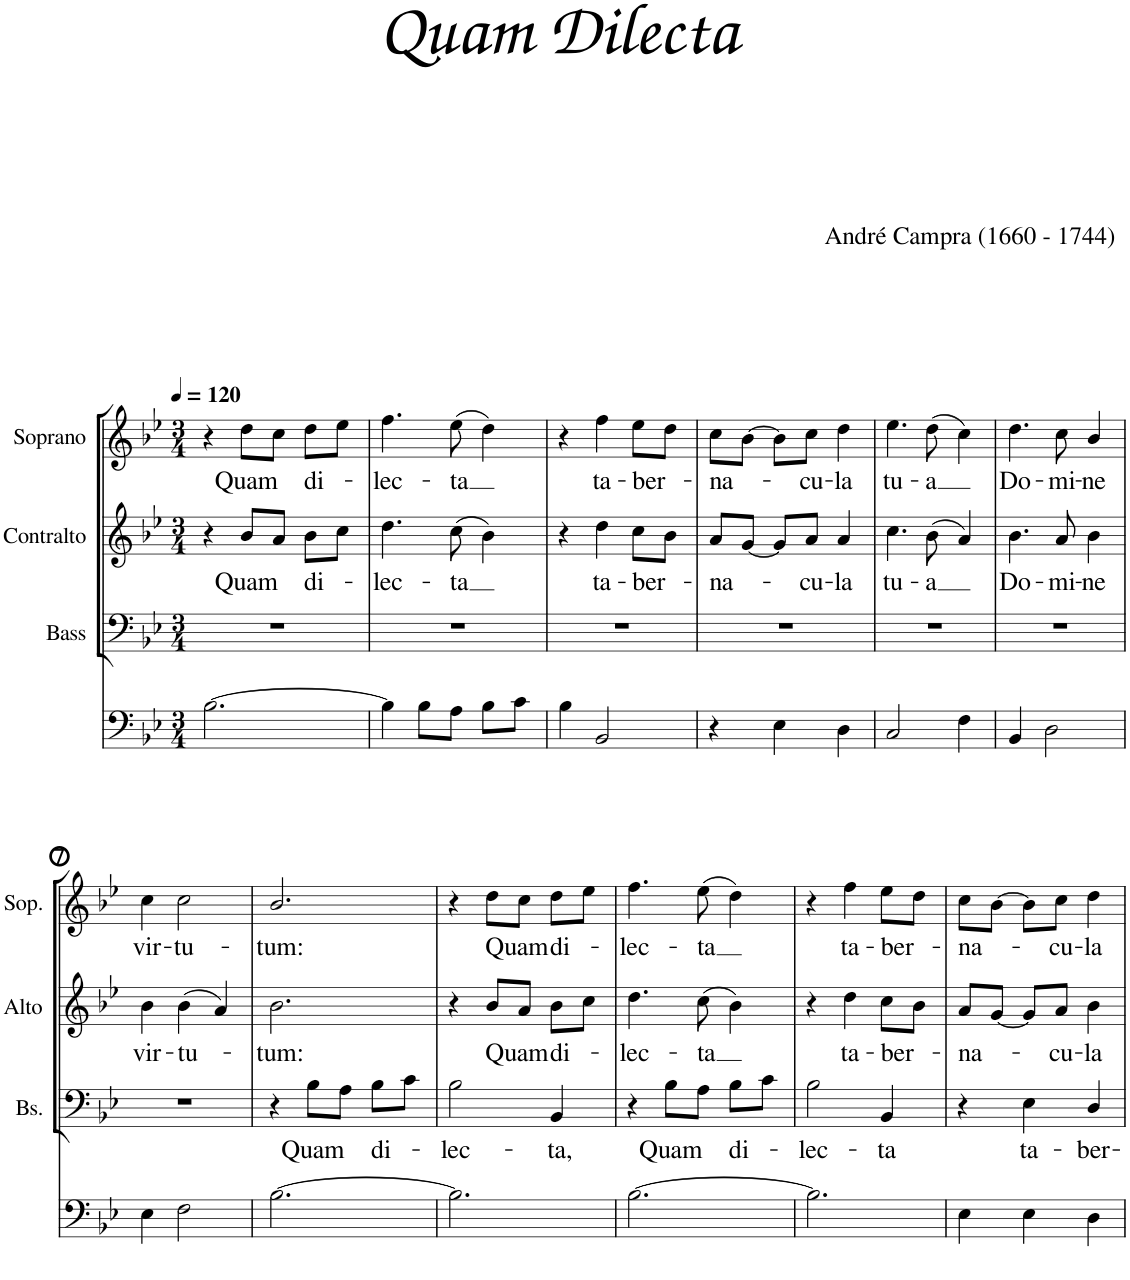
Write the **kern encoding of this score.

**kern	**kern	**text	**kern	**text	**kern	**text
*part4	*part3	*part3	*part2	*part2	*part1	*part1
*staff4	*staff3	*staff3	*staff2	*staff2	*staff1	*staff1
*I"P4	*I"Bass	*	*I"Contralto	*	*I"Soprano	*
*	*I'Bs.	*	*	*	*I'Sop.	*
*clefF4	*clefF4	*	*clefG2	*	*clefG2	*
*k[b-e-]	*k[b-e-]	*	*k[b-e-]	*	*k[b-e-]	*
*B-:	*B-:	*	*B-:	*	*B-:	*
*M3/4	*M3/4	*	*M3/4	*	*M3/4	*
*MM120	*MM120	*	*MM120	*	*MM120	*
=1	=1	=1	=1	=1	=1	=1
[2.B-\	2.r	.	4r	.	4r	.
!	!	!	!	!LO:LY:b	!	!LO:LY:b
.	.	.	8b-/L	Quam	8dd\L	Quam
.	.	.	8a/J	.	8cc\J	.
!	!	!	!	!LO:LY:b	!	!LO:LY:b
.	.	.	8b-\L	di-	8dd\L	di-
.	.	.	8cc\J	.	8ee-\J	.
=2	=2	=2	=2	=2	=2	=2
!	!	!	!	!LO:LY:b	!	!LO:LY:b
4B-\]	2.r	.	4.dd\	-lec-	4.ff\	-lec-
8B-\L	.	.	.	.	.	.
!	!	!	!	!LO:LY:b	!	!LO:LY:b
8A\J	.	.	(8cc\	-ta	(8ee-\	-ta
8B-\L	.	.	4b-\)	.	4dd\)	.
8c\J	.	.	.	.	.	.
=3	=3	=3	=3	=3	=3	=3
4B-\	2.r	.	4r	.	4r	.
!	!	!	!	!LO:LY:b	!	!LO:LY:b
2BB-/	.	.	4dd\	ta-	4ff\	ta-
!	!	!	!	!LO:LY:b	!	!LO:LY:b
.	.	.	8cc\L	-ber-	8ee-\L	-ber-
.	.	.	8b-\J	.	8dd\J	.
=4	=4	=4	=4	=4	=4	=4
!	!	!	!	!LO:LY:b	!	!LO:LY:b
4r	2.r	.	8a/L	-na-	8cc\L	-na-
.	.	.	[8g/J	.	[8b-\J	.
4E-\	.	.	8g/L]	.	8b-\L]	.
!	!	!	!	!LO:LY:b	!	!LO:LY:b
.	.	.	8a/J	-cu-	8cc\J	-cu-
!	!	!	!	!LO:LY:b	!	!LO:LY:b
4D\	.	.	4a/	-la	4dd\	-la
=5	=5	=5	=5	=5	=5	=5
!	!	!	!	!LO:LY:b	!	!LO:LY:b
2C/	2.r	.	4.cc\	tu-	4.ee-\	tu-
!	!	!	!	!LO:LY:b	!	!LO:LY:b
.	.	.	(8b-\	-a	(8dd\	-a
4F\	.	.	4a/)	.	4cc\)	.
=6	=6	=6	=6	=6	=6	=6
!	!	!	!	!LO:LY:b	!	!LO:LY:b
4BB-/	2.r	.	4.b-\	Do-	4.dd\	Do-
2D\	.	.	.	.	.	.
!	!	!	!	!LO:LY:b	!	!LO:LY:b
.	.	.	8a/	-mi-	8cc\	-mi-
!	!	!	!	!LO:LY:b	!	!LO:LY:b
.	.	.	4b-\	-ne	4b-/	-ne
!!LO:LB:g=z
=7	=7	=7	=7	=7	=7	=7
!	!	!	!	!LO:LY:b	!	!LO:LY:b
4E-\	2.r	.	4b-\	vir-	4cc\	vir-
!	!	!	!	!LO:LY:b	!	!LO:LY:b
2F\	.	.	(4b-\	-tu-	2cc\	-tu-
.	.	.	4a/)	.	.	.
=8	=8	=8	=8	=8	=8	=8
!	!	!	!	!LO:LY:b	!	!LO:LY:b
[2.B-\	4r	.	2.b-\	-tum:	2.b-/	-tum:
!	!	!LO:LY:b	!	!	!	!
.	8B-\L	Quam	.	.	.	.
.	8A\J	.	.	.	.	.
!	!	!LO:LY:b	!	!	!	!
.	8B-\L	di-	.	.	.	.
.	8c\J	.	.	.	.	.
=9	=9	=9	=9	=9	=9	=9
!	!	!LO:LY:b	!	!	!	!
2.B-\]	2B-\	-lec-	4r	.	4r	.
!	!	!	!	!LO:LY:b	!	!LO:LY:b
.	.	.	8b-/L	Quam	8dd\L	Quam
.	.	.	8a/J	.	8cc\J	.
!	!	!LO:LY:b	!	!LO:LY:b	!	!LO:LY:b
.	4BB-/	-ta,	8b-\L	di-	8dd\L	di-
.	.	.	8cc\J	.	8ee-\J	.
=10	=10	=10	=10	=10	=10	=10
!	!	!	!	!LO:LY:b	!	!LO:LY:b
[2.B-\	4r	.	4.dd\	-lec-	4.ff\	-lec-
!	!	!LO:LY:b	!	!	!	!
.	8B-\L	Quam	.	.	.	.
!	!	!	!	!LO:LY:b	!	!LO:LY:b
.	8A\J	.	(8cc\	-ta	(8ee-\	-ta
!	!	!LO:LY:b	!	!	!	!
.	8B-\L	di-	4b-\)	.	4dd\)	.
.	8c\J	.	.	.	.	.
=11	=11	=11	=11	=11	=11	=11
!	!	!LO:LY:b	!	!	!	!
2.B-\]	2B-\	-lec-	4r	.	4r	.
!	!	!	!	!LO:LY:b	!	!LO:LY:b
.	.	.	4dd\	ta-	4ff\	ta-
!	!	!LO:LY:b	!	!LO:LY:b	!	!LO:LY:b
.	4BB-/	-ta	8cc\L	-ber-	8ee-\L	-ber-
.	.	.	8b-\J	.	8dd\J	.
=12	=12	=12	=12	=12	=12	=12
!	!	!	!	!LO:LY:b	!	!LO:LY:b
4E-\	4r	.	8a/L	-na-	8cc\L	-na-
.	.	.	[8g/J	.	[8b-\J	.
!	!	!LO:LY:b	!	!	!	!
4E-\	4E-\	ta-	8g/L]	.	8b-\L]	.
!	!	!	!	!LO:LY:b	!	!LO:LY:b
.	.	.	8a/J	-cu-	8cc\J	-cu-
!	!	!LO:LY:b	!	!LO:LY:b	!	!LO:LY:b
4D\	4D/	-ber-	4b-\	-la	4dd\	-la
=	=	=	=	=	=	=
*-	*-	*-	*-	*-	*-	*-
